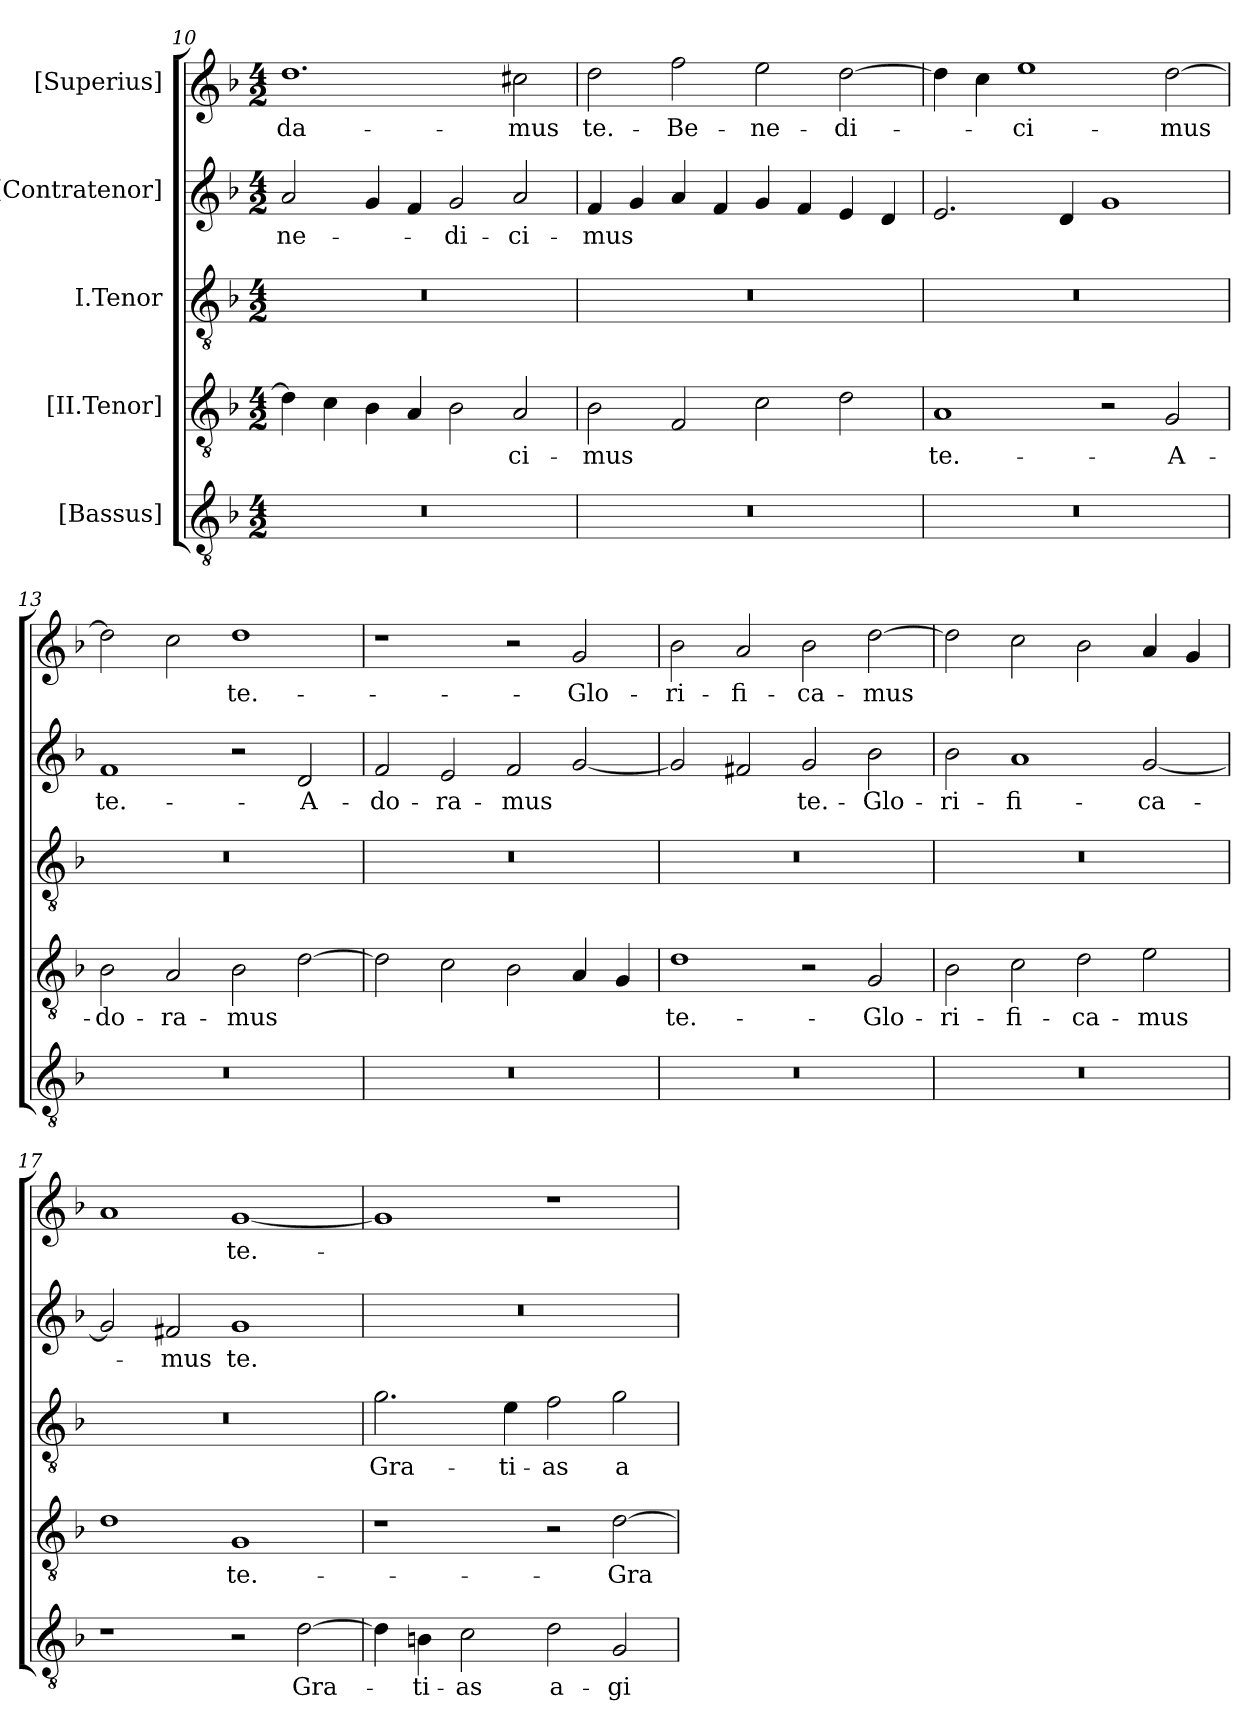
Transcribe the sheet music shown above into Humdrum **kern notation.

**kern	**text	**kern	**text	**kern	**text	**kern	**text	**kern	**text
*part5	*part5	*part4	*part4	*part3	*part3	*part2	*part2	*part1	*part1
*staff5	*staff5	*staff4	*staff4	*staff3	*staff3	*staff2	*staff2	*staff1	*staff1
*I"[Bassus]	*	*I"[II.Tenor]	*	*I"I.Tenor	*	*I"[Contratenor]	*	*I"[Superius]	*
*clefGv2	*	*clefGv2	*	*clefGv2	*	*clefG2	*	*clefG2	*
*k[b-]	*	*k[b-]	*	*k[b-]	*	*k[b-]	*	*k[b-]	*
*M4/2	*	*M4/2	*	*M4/2	*	*M4/2	*	*M4/2	*
=10	=10	=10	=10	=10	=10	=10	=10	=10	=10
0r	.	4d\]	.	0r	.	2a/	-ne-	1.dd\	-da-
.	.	4c\	.	.	.	.	.	.	.
.	.	4B-\	.	.	.	4g/	.	.	.
.	.	4A/	.	.	.	4f/	.	.	.
.	.	2B-\	.	.	.	2g/	-di-	.	.
.	.	2A/	-ci-	.	.	2a/	-ci-	2cc#X\	-mus
=11	=11	=11	=11	=11	=11	=11	=11	=11	=11
0r	.	2B-\	-mus	0r	.	4f/	-mus	2dd\	te.-
.	.	.	.	.	.	4g/	.	.	.
.	.	2F/	.	.	.	4a/	.	2ff\	Be-
.	.	.	.	.	.	4f/	.	.	.
.	.	2c\	.	.	.	4g/	.	2ee\	-ne-
.	.	.	.	.	.	4f/	.	.	.
.	.	2d\	.	.	.	4e/	.	[2dd\	-di-
.	.	.	.	.	.	4d/	.	.	.
=12	=12	=12	=12	=12	=12	=12	=12	=12	=12
0r	.	1A/	te.-	0r	.	2.e/	.	4dd\]	.
.	.	.	.	.	.	.	.	4cc\	.
.	.	.	.	.	.	.	.	1ee\	-ci-
.	.	.	.	.	.	4d/	.	.	.
.	.	2r	.	.	.	1g/	.	.	.
.	.	2G/	A-	.	.	.	.	[2dd\	-mus
=13	=13	=13	=13	=13	=13	=13	=13	=13	=13
0r	.	2B-\	-do-	0r	.	1f/	te.-	2dd\]	.
.	.	2A/	-ra-	.	.	.	.	2cc\	.
.	.	2B-\	-mus	.	.	2r	.	1dd\	te.-
.	.	[2d\	.	.	.	2d/	A-	.	.
=14	=14	=14	=14	=14	=14	=14	=14	=14	=14
0r	.	2d\]	.	0r	.	2f/	-do-	1r	.
.	.	2c\	.	.	.	2e/	-ra-	.	.
.	.	2B-\	.	.	.	2f/	-mus	2r	.
.	.	4A/	.	.	.	[2g/	.	2g/	Glo-
.	.	4G/	.	.	.	.	.	.	.
=15	=15	=15	=15	=15	=15	=15	=15	=15	=15
0r	.	1d\	te.-	0r	.	2g/]	.	2b-\	-ri-
.	.	.	.	.	.	2f#X/	.	2a/	-fi-
.	.	2r	.	.	.	2g/	te.-	2b-\	-ca-
.	.	2G/	Glo-	.	.	2b-\	Glo-	[2dd\	-mus
=16	=16	=16	=16	=16	=16	=16	=16	=16	=16
0r	.	2B-\	-ri-	0r	.	2b-\	-ri-	2dd\]	.
.	.	2c\	-fi-	.	.	1a/	-fi-	2cc\	.
.	.	2d\	-ca-	.	.	.	.	2b-\	.
.	.	2e\	-mus	.	.	[2g/	-ca-	4a/	.
.	.	.	.	.	.	.	.	4g/	.
=17	=17	=17	=17	=17	=17	=17	=17	=17	=17
1r	.	1d\	.	0r	.	2g/]	.	1a/	.
.	.	.	.	.	.	2f#X/	-mus	.	.
2r	.	1G/	te.-	.	.	1g/	te.-	[1g/	te.-
[2d\	Gra-	.	.	.	.	.	.	.	.
=18	=18	=18	=18	=18	=18	=18	=18	=18	=18
4d\]	.	1r	.	2.g\	Gra-	0r	.	1g/]	.
4Bn\	-ti-	.	.	.	.	.	.	.	.
2c\	-as	.	.	.	.	.	.	.	.
.	.	.	.	4e\	-ti-	.	.	.	.
2d\	a-	2r	.	2f\	-as	.	.	1r	.
2G/	-gi-	[2d\	Gra-	2g\	a-	.	.	.	.
=	=	=	=	=	=	=	=	=	=
*-	*-	*-	*-	*-	*-	*-	*-	*-	*-
